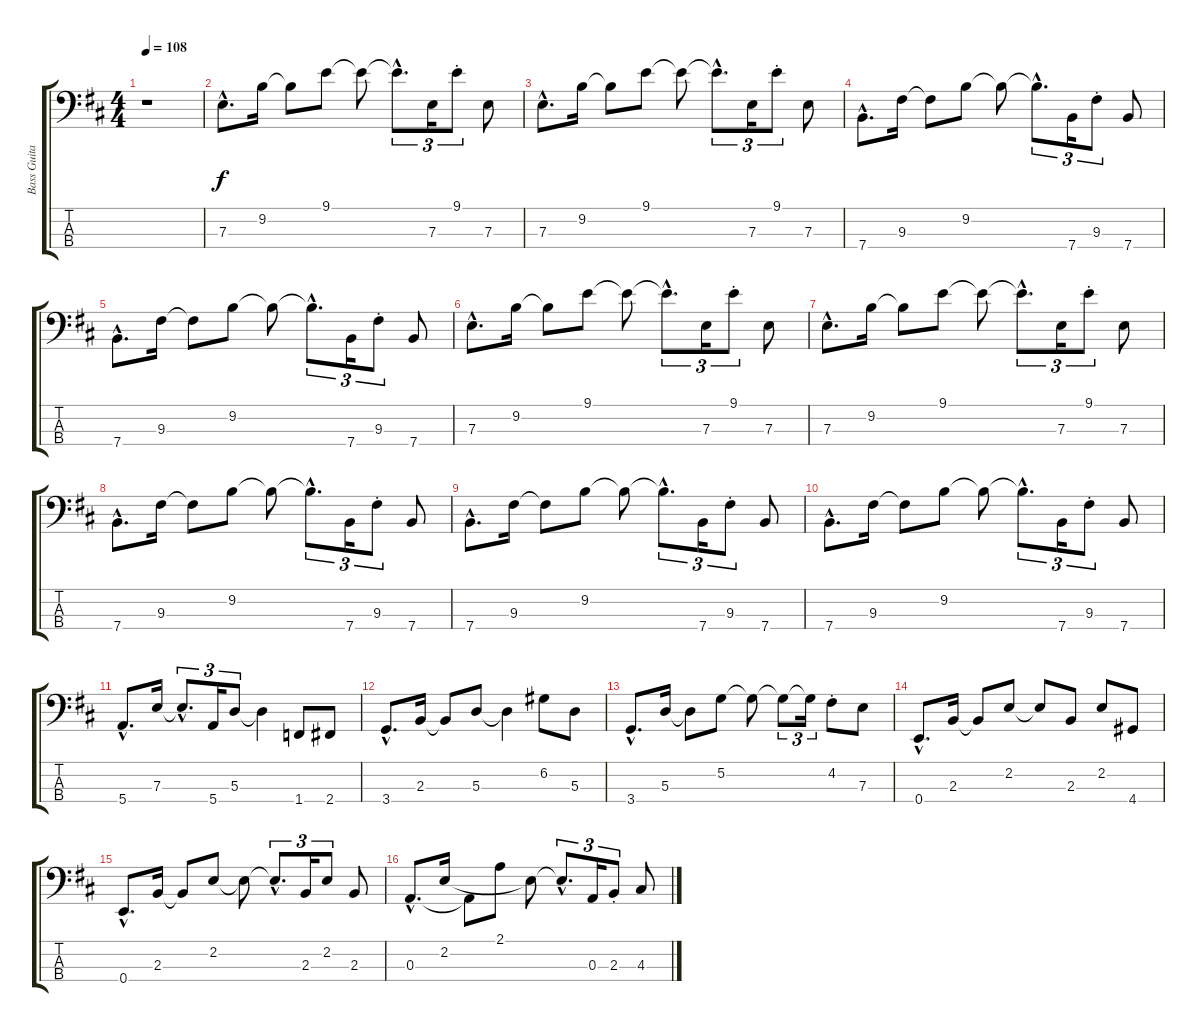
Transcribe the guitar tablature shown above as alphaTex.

\track ("Bass Guitar" "Bass Guita") {instrument electricbassfinger}
\staff {score tabs}
\tuning (G2 D2 A1 E1) {hide}
\ts (4 4)
\tempo 108
\clef f4
\ks d
r.1{dy f instrument electricbassfinger} |
7.3{hac}.8{d} 9.2.16 9.2{t}.8 9.1.8 9.1{t}.8 9.1{hac t}.8{d tu (3 2)} 7.3.16{tu (3 2)} 9.1{st}.8{tu (3 2)} 7.3.8 |
7.3{hac}.8{d} 9.2.16 9.2{t}.8 9.1.8 9.1{t}.8 9.1{hac t}.8{d tu (3 2)} 7.3.16{tu (3 2)} 9.1{st}.8{tu (3 2)} 7.3.8 |
7.4{hac}.8{d} 9.3.16 9.3{t}.8 9.2.8 9.2{t}.8 9.2{hac t}.8{d tu (3 2)} 7.4.16{tu (3 2)} 9.3{st}.8{tu (3 2)} 7.4.8 |
7.4{hac}.8{d} 9.3.16 9.3{t}.8 9.2.8 9.2{t}.8 9.2{hac t}.8{d tu (3 2)} 7.4.16{tu (3 2)} 9.3{st}.8{tu (3 2)} 7.4.8 |
7.3{hac}.8{d} 9.2.16 9.2{t}.8 9.1.8 9.1{t}.8 9.1{hac t}.8{d tu (3 2)} 7.3.16{tu (3 2)} 9.1{st}.8{tu (3 2)} 7.3.8 |
7.3{hac}.8{d} 9.2.16 9.2{t}.8 9.1.8 9.1{t}.8 9.1{hac t}.8{d tu (3 2)} 7.3.16{tu (3 2)} 9.1{st}.8{tu (3 2)} 7.3.8 |
7.4{hac}.8{d} 9.3.16 9.3{t}.8 9.2.8 9.2{t}.8 9.2{hac t}.8{d tu (3 2)} 7.4.16{tu (3 2)} 9.3{st}.8{tu (3 2)} 7.4.8 |
7.4{hac}.8{d} 9.3.16 9.3{t}.8 9.2.8 9.2{t}.8 9.2{hac t}.8{d tu (3 2)} 7.4.16{tu (3 2)} 9.3{st}.8{tu (3 2)} 7.4.8 |
7.4{hac}.8{d} 9.3.16 9.3{t}.8 9.2.8 9.2{t}.8 9.2{hac t}.8{d tu (3 2)} 7.4.16{tu (3 2)} 9.3{st}.8{tu (3 2)} 7.4.8 |
5.4{hac}.8{d} 7.3.16 7.3{hac t}.8{d tu (3 2)} 5.4.16{tu (3 2)} 5.3.8{tu (3 2)} 5.3{t}.4 1.4.8 2.4.8 |
3.4{hac}.8{d} 2.3.16 2.3{t}.8 5.3.8 5.3{t}.4 6.2.8 5.3.8 |
3.4{hac}.8{d} 5.3.16 5.3{t}.8 5.2.8 5.2{t}.8 5.2{t}.8{tu (3 2)} 5.2{t}.16{tu (3 2)} 4.2{st}.8 7.3.8 |
0.4{hac}.8{d} 2.3.16 2.3{t}.8 2.2.8 2.2{t}.8 2.3.8 2.2.8 4.4.8 |
0.4{hac}.8{d} 2.3.16 2.3{t}.8 2.2.8 2.2{t}.8 2.2{hac t}.8{d tu (3 2)} 2.3.16{tu (3 2)} 2.2.8{tu (3 2)} 2.3.8 |
0.3{hac}.8{d} 2.2.16 0.3{t}.8 2.1.8 2.2{t}.8 2.2{hac t}.8{d tu (3 2)} 0.3.16{tu (3 2)} 2.3{st}.8{tu (3 2)} 4.3.8
